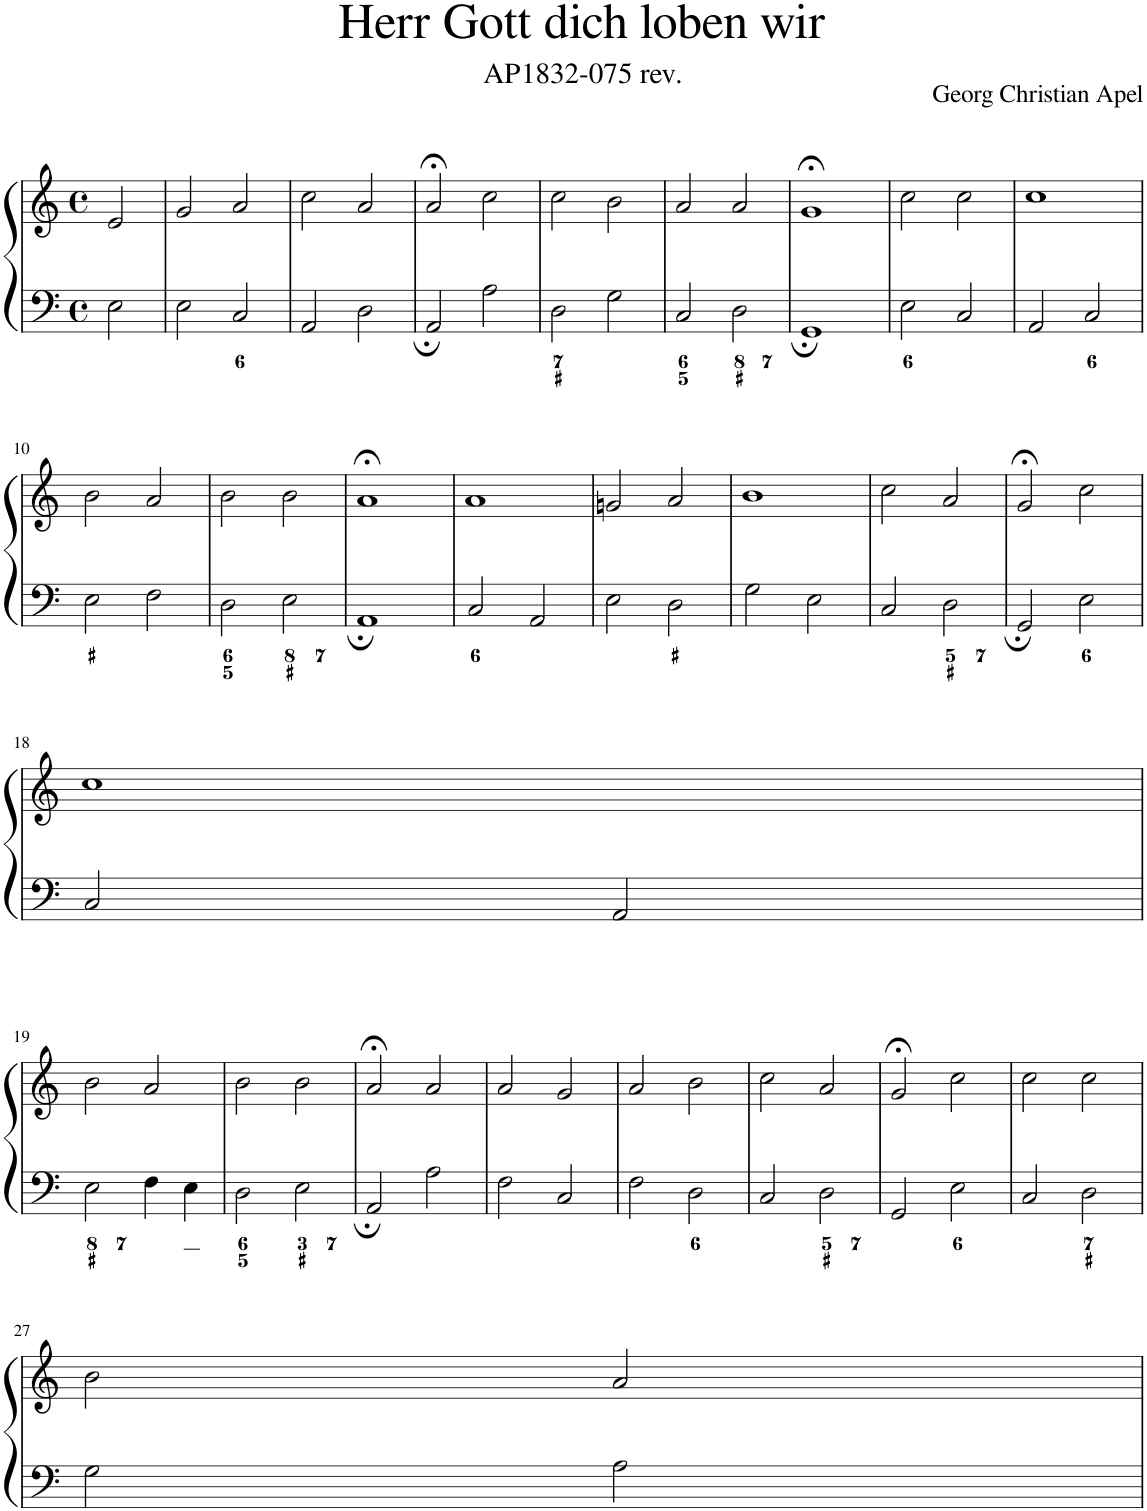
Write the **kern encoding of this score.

**kern	**kern
*part1	*part1
*staff2	*staff1
*I"Piano	*
*I'Pno.	*
*clefF4	*clefG2
*k[]	*k[]
*M4/4	*M4/4
*met(c)	*met(c)
=1	=1
2E\	2e/
=2	=2
2E\	2g/
2C/	2a/
=3	=3
2AA/	2cc\
2D\	2a/
=4	=4
2AA/	2a;</
2A\	2cc\
=5	=5
2D\	2cc\
2G\	2b\
=6	=6
2C/	2a/
2D\	2a/
=7	=7
1GG	1g;<
=8	=8
2E\	2cc\
2C/	2cc\
=9	=9
2AA/	1cc
2C/	.
!!LO:LB:g=z
=10	=10
2E\	2b\
2F\	2a/
=11	=11
2D\	2b\
2E\	2b\
=12	=12
1AA	1a;<
=13	=13
2C/	1a
2AA/	.
=14	=14
2E\	2gn/
2D\	2a/
=15	=15
2G\	1b
2E\	.
=16	=16
2C/	2cc\
2D\	2a/
=17	=17
2GG/	2g;</
2E\	2cc\
!!LO:LB:g=z
=18	=18
2C/	1cc
2AA/	.
!!LO:LB:g=z
=19	=19
2E\	2b\
4F\	2a/
4E\	.
=20	=20
2D\	2b\
2E\	2b\
=21	=21
2AA/	2a;</
2A\	2a/
=22	=22
2F\	2a/
2C/	2g/
=23	=23
2F\	2a/
2D\	2b\
=24	=24
2C/	2cc\
2D\	2a/
=25	=25
2GG/	2g;</
2E\	2cc\
=26	=26
2C/	2cc\
2D\	2cc\
!!LO:LB:g=z
=27	=27
2G\	2b\
2A\	2a/
=	=
*-	*-
